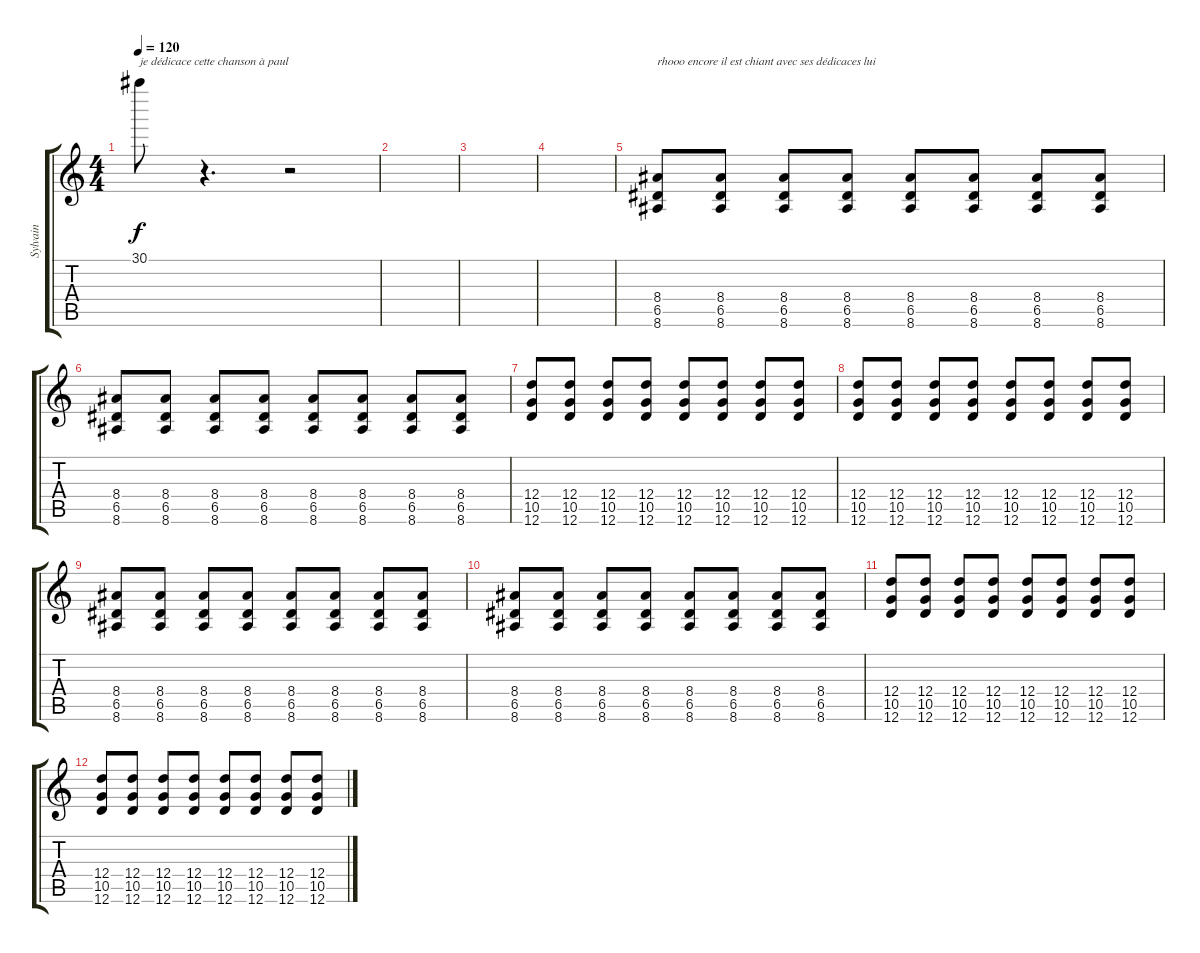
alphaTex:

\track ("Sylvain" "Sylvain") {instrument distortionguitar}
\staff {score tabs}
\tuning (E4 B3 G3 D3 A2 D2) {hide}
\ts (4 4)
\tempo 120
\clef g2
\ks c
30.1.8{txt "je dédicace cette chanson à paul " dy f instrument distortionguitar} r.4{d} r.2 |
|
|
|
(8.4 6.5 8.6).8{txt "rhooo encore il est chiant avec ses dédicaces lui "} (8.4 6.5 8.6).8 (8.4 6.5 8.6).8 (8.4 6.5 8.6).8 (8.4 6.5 8.6).8 (8.4 6.5 8.6).8 (8.4 6.5 8.6).8 (8.4 6.5 8.6).8 |
(8.4 6.5 8.6).8 (8.4 6.5 8.6).8 (8.4 6.5 8.6).8 (8.4 6.5 8.6).8 (8.4 6.5 8.6).8 (8.4 6.5 8.6).8 (8.4 6.5 8.6).8 (8.4 6.5 8.6).8 |
(12.4 10.5 12.6).8 (12.4 10.5 12.6).8 (12.4 10.5 12.6).8 (12.4 10.5 12.6).8 (12.4 10.5 12.6).8 (12.4 10.5 12.6).8 (12.4 10.5 12.6).8 (12.4 10.5 12.6).8 |
(12.4 10.5 12.6).8 (12.4 10.5 12.6).8 (12.4 10.5 12.6).8 (12.4 10.5 12.6).8 (12.4 10.5 12.6).8 (12.4 10.5 12.6).8 (12.4 10.5 12.6).8 (12.4 10.5 12.6).8 |
(8.4 6.5 8.6).8 (8.4 6.5 8.6).8 (8.4 6.5 8.6).8 (8.4 6.5 8.6).8 (8.4 6.5 8.6).8 (8.4 6.5 8.6).8 (8.4 6.5 8.6).8 (8.4 6.5 8.6).8 |
(8.4 6.5 8.6).8 (8.4 6.5 8.6).8 (8.4 6.5 8.6).8 (8.4 6.5 8.6).8 (8.4 6.5 8.6).8 (8.4 6.5 8.6).8 (8.4 6.5 8.6).8 (8.4 6.5 8.6).8 |
(12.4 10.5 12.6).8 (12.4 10.5 12.6).8 (12.4 10.5 12.6).8 (12.4 10.5 12.6).8 (12.4 10.5 12.6).8 (12.4 10.5 12.6).8 (12.4 10.5 12.6).8 (12.4 10.5 12.6).8 |
(12.4 10.5 12.6).8 (12.4 10.5 12.6).8 (12.4 10.5 12.6).8 (12.4 10.5 12.6).8 (12.4 10.5 12.6).8 (12.4 10.5 12.6).8 (12.4 10.5 12.6).8 (12.4 10.5 12.6).8
